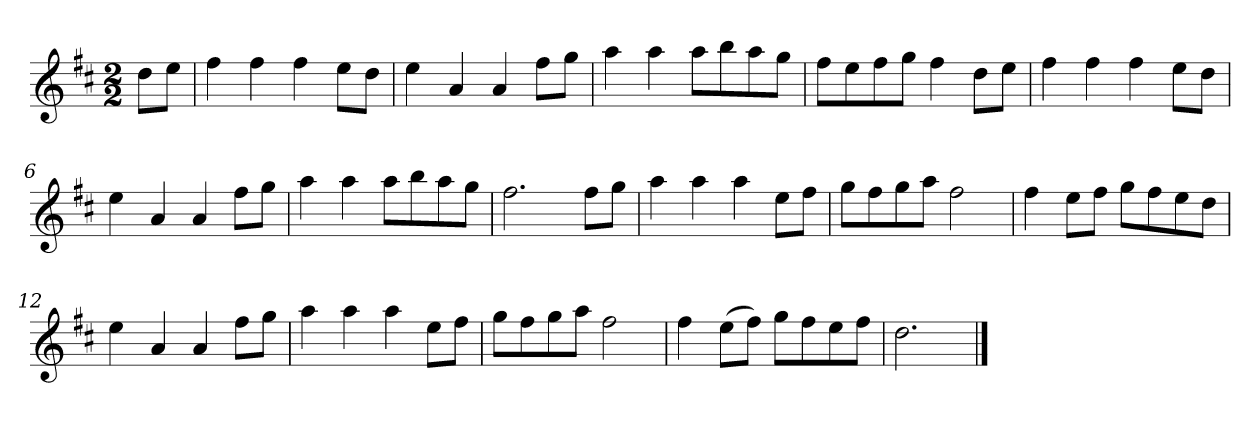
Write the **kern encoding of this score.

**kern
*part1
*staff1
*k[f#c#]
*M2/2
*MM120
=
8ddL
8eeJ
=1
4ff#
4ff#
4ff#
8eeL
8ddJ
=2
4ee
4a
4a
8ff#L
8ggJ
=3
4aa
4aa
8aaL
8bb
8aa
8ggJ
=4
8ff#L
8ee
8ff#
8ggJ
4ff#
8ddL
8eeJ
=5
4ff#
4ff#
4ff#
8eeL
8ddJ
=6
4ee
4a
4a
8ff#L
8ggJ
=7
4aa
4aa
8aaL
8bb
8aa
8ggJ
=8
2.ff#
8ff#L
8ggJ
=9
4aa
4aa
4aa
8eeL
8ff#J
=10
8ggL
8ff#
8gg
8aaJ
2ff#
=11
4ff#
8eeL
8ff#J
8ggL
8ff#
8ee
8ddJ
=12
4ee
4a
4a
8ff#L
8ggJ
=13
4aa
4aa
4aa
8eeL
8ff#J
=14
8ggL
8ff#
8gg
8aaJ
2ff#
=15
4ff#
(8eeL
8ff#J)
8ggL
8ff#
8ee
8ff#J
=16
2.dd
==
*-
